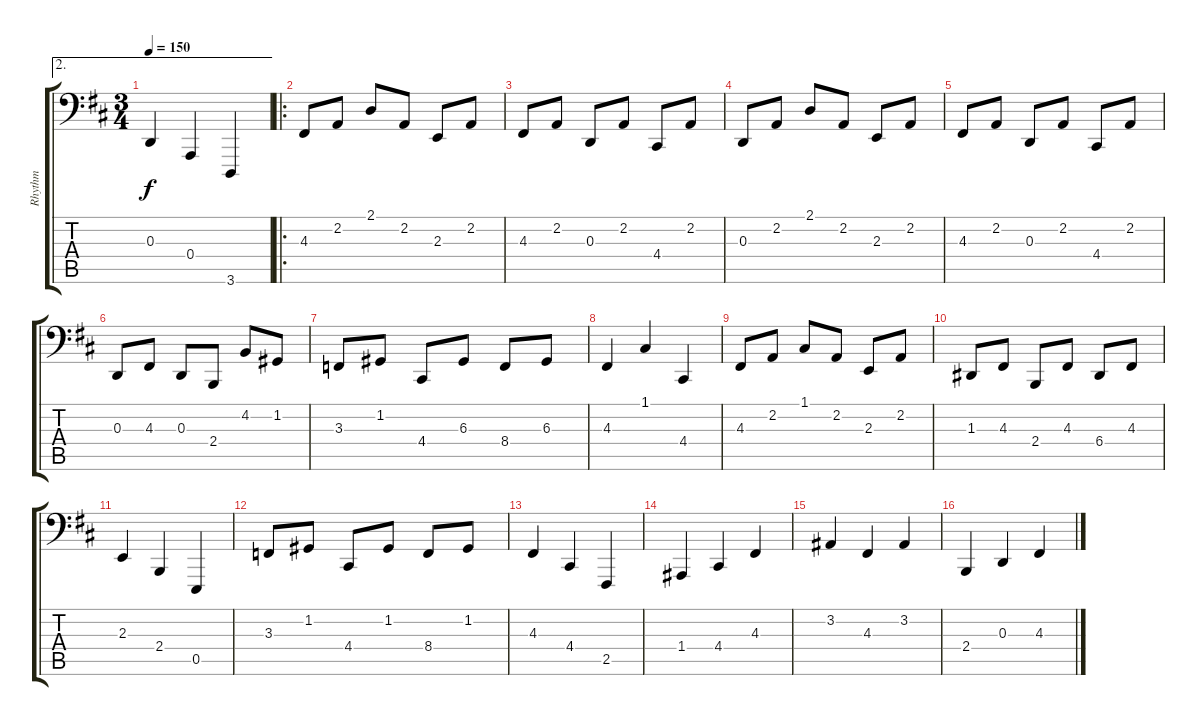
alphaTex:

\track ("Rhythm" "Rhythm") {instrument acousticgrandpiano}
\staff {score tabs}
\tuning (C3 G2 D2 A1 E1 B0) {hide}
\ae 2
\ts (3 4)
\tempo 150
\clef f4
\ks d
0.3.4{dy f} 0.4.4 3.6.4 |
\ro
4.3.8 2.2.8 2.1.8 2.2.8 2.3.8 2.2.8 |
4.3.8 2.2.8 0.3.8 2.2.8 4.4.8 2.2.8 |
0.3.8 2.2.8 2.1.8 2.2.8 2.3.8 2.2.8 |
4.3.8 2.2.8 0.3.8 2.2.8 4.4.8 2.2.8 |
0.3.8 4.3.8 0.3.8 2.4.8 4.2.8 1.2.8 |
3.3.8 1.2.8 4.4.8 6.3.8 8.4.8 6.3.8 |
4.3.4 1.1.4 4.4.4 |
4.3.8 2.2.8 1.1.8 2.2.8 2.3.8 2.2.8 |
1.3.8 4.3.8 2.4.8 4.3.8 6.4.8 4.3.8 |
2.3.4 2.4.4 0.5.4 |
3.3.8 1.2.8 4.4.8 1.2.8 8.4.8 1.2.8 |
4.3.4 4.4.4 2.5.4 |
1.4.4 4.4.4 4.3.4 |
3.2.4 4.3.4 3.2.4 |
2.4.4 0.3.4 4.3.4
